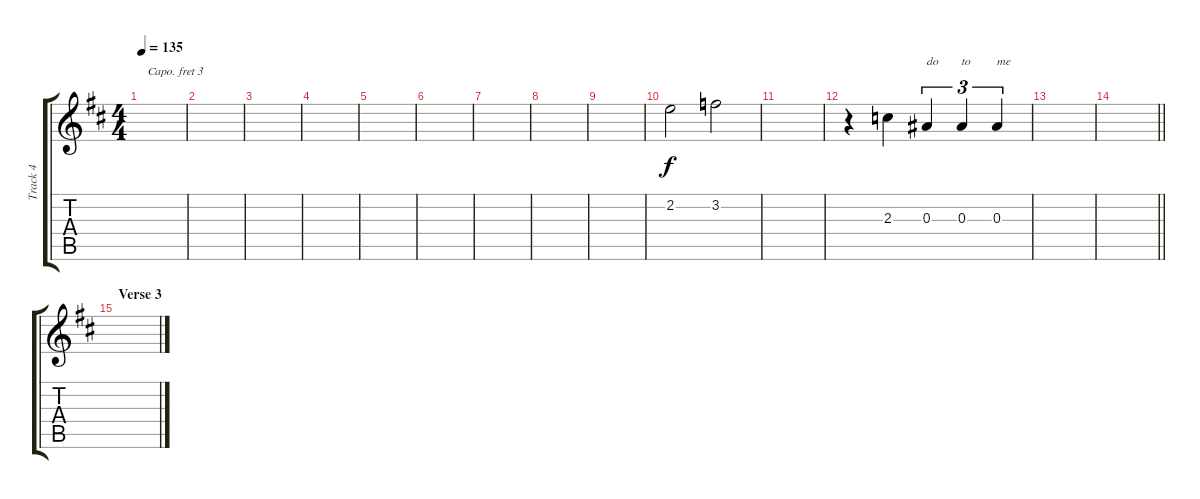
\track ("Track 4" "Track 4") {instrument acousticguitarsteel}
\staff {score tabs}
\capo 3
\tuning (E4 B3 G3 D3 A2 E2) {hide}
\ts (4 4)
\tempo 135
\clef g2
\ks d
|
|
|
|
|
|
|
|
|
2.2.2 3.2.2 |
|
r.4 2.3.4 0.3.4{tu (3 2) txt "do"} 0.3.4{tu (3 2) txt "to"} 0.3.4{tu (3 2) txt "me"} |
|
\barLineRight lightlight
|
\section ("" "Verse 3")
